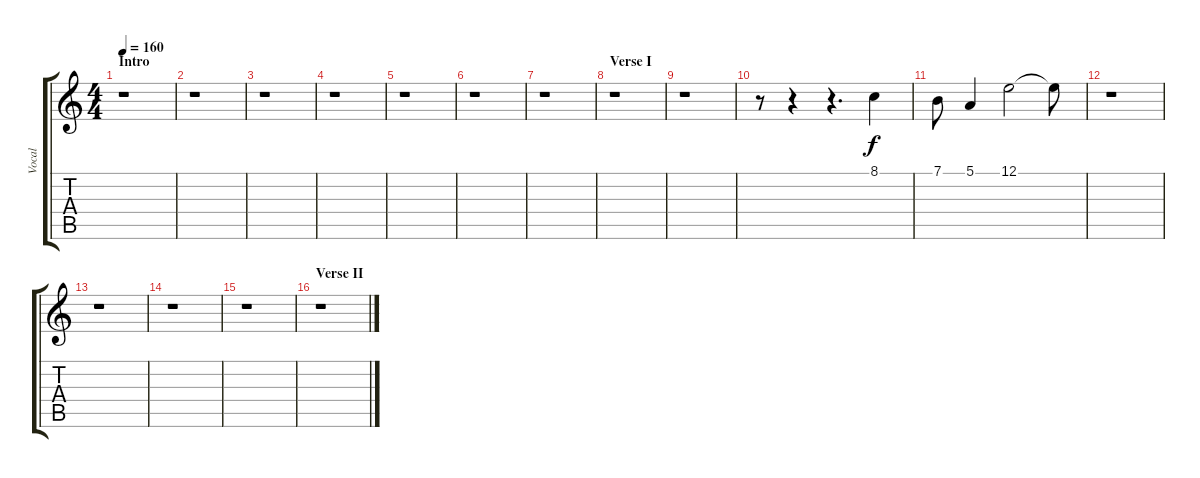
\track ("Vocal" "Vocal") {instrument choiraahs}
\staff {score tabs}
\tuning (E4 B3 G3 D3 A2 E2) {hide}
\ts (4 4)
\section ("" "Intro")
\tempo 160
\clef g2
\ks c
r.1{dy f instrument choiraahs} |
r.1 |
r.1 |
r.1 |
r.1 |
r.1 |
r.1 |
\section ("" "Verse I")
r.1 |
r.1 |
r.8 r.4 r.4{d} 8.1.4 |
7.1.8 5.1.4 12.1.2 12.1{t}.8 |
r.1 |
r.1 |
r.1 |
r.1 |
\section ("" "Verse II")
r.1
